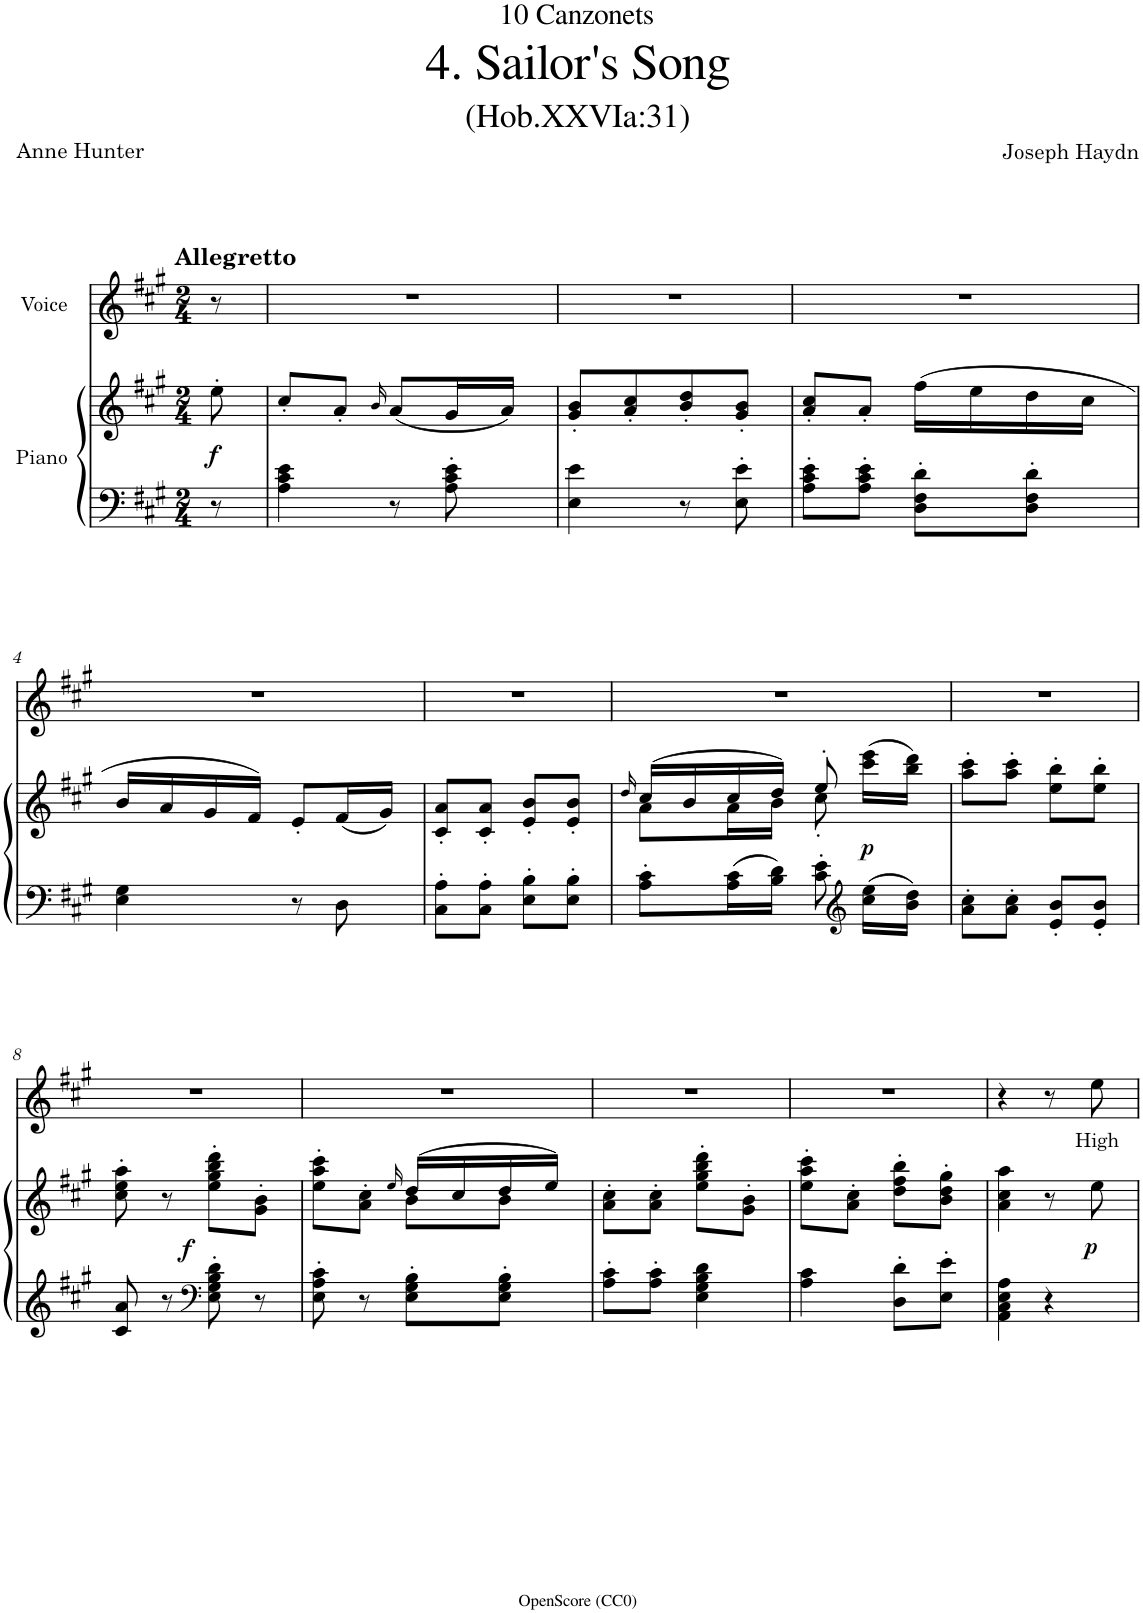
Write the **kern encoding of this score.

**kern	**kern	**dynam	**kern	**text
*part2	*part2	*part2	*part1	*part1
*staff3	*staff2	*staff2/3	*staff1	*staff1
*I"Piano	*	*	*I"Voice	*
*I'Pno	*	*	*	*
*clefF4	*clefG2	*	*clefG2	*
*k[f#c#g#]	*k[f#c#g#]	*	*k[f#c#g#]	*
*M2/4	*M2/4	*	*M2/4	*
=	=	=	=	=
!	!	!	!LO:TX:a:B:t=Allegretto	!
!	!	!LO:DY:b	!	!
8r	8ee'\	f	8r	.
=1	=1	=1	=1	=1
4A\ 4c#\ 4e\	8cc#'/L	.	2r	.
.	8a'/J	.	.	.
.	16qb/	.	.	.
8r	(8a/L	.	.	.
8A\' 8c#\' 8e\'	16g#/L	.	.	.
.	16a/JJ)	.	.	.
=2	=2	=2	=2	=2
4E\ 4e\	8g#/' 8b/'L	.	2r	.
.	8a/' 8cc#/'	.	.	.
8r	8b/' 8dd/'	.	.	.
8E\' 8e\'	8g#/' 8b/'J	.	.	.
=3	=3	=3	=3	=3
8A\' 8c#\' 8e\'L	8a/' 8cc#/'L	.	2r	.
8A\' 8c#\' 8e\'J	8a'/J	.	.	.
8D\' 8F#\' 8d\'L	(16ff#\LL	.	.	.
.	16ee\	.	.	.
8D\' 8F#\' 8d\'J	16dd\	.	.	.
.	16cc#\JJ	.	.	.
!!LO:LB:g=z
=4	=4	=4	=4	=4
4E\ 4G#\	16b/LL	.	2r	.
.	16a/	.	.	.
.	16g#/	.	.	.
.	16f#/JJ)	.	.	.
8r	8e'/L	.	.	.
8D\	(16f#/L	.	.	.
.	16g#/JJ)	.	.	.
=5	=5	=5	=5	=5
8C#\' 8A\'L	8c#/' 8a/'L	.	2r	.
8C#\' 8A\'J	8c#/' 8a/'J	.	.	.
8E\' 8B\'L	8e/' 8b/'L	.	.	.
8E\' 8B\'J	8e/' 8b/'J	.	.	.
=6	=6	=6	=6	=6
.	16qdd/	.	.	.
*	*^	*	*	*
8A\' 8c#\'L	(16cc#/LL	8a\L	.	2r	.
.	16b/	.	.	.	.
16A\ 16c#\L	16cc#/	16a\L	.	.	.
16B\ 16d\JJ	16dd/JJ)	16b\JJ	.	.	.
8c#\' 8e\'	8ee'/	8cc#'\	.	.	.
*clefG2	*	*	*	*	*
!	!	!	!LO:DY:b	!	!
16cc#\ 16ee\LL	(16ccc#\ 16eee\LL	8ryy	p	.	.
16b\ 16dd\JJ	16bb\ 16ddd\JJ)	.	.	.	.
*	*v	*v	*	*	*
=7	=7	=7	=7	=7
8a\' 8cc#\'L	8aa\' 8ccc#\'L	.	2r	.
8a\' 8cc#\'J	8aa\' 8ccc#\'J	.	.	.
8e/' 8b/'L	8ee\' 8bb\'L	.	.	.
8e/' 8b/'J	8ee\' 8bb\'J	.	.	.
!!LO:LB:g=z
=8	=8	=8	=8	=8
8c#/ 8a/	8cc#\' 8ee\' 8aa\'	.	2r	.
8r	8r	.	.	.
*clefF4	*	*	*	*
!	!	!LO:DY:b	!	!
8E\' 8G#\' 8B\' 8d\'	8ee\' 8gg#\' 8bb\' 8ddd\'L	f	.	.
8r	8g#\' 8b\'J	.	.	.
=9	=9	=9	=9	=9
*	*^	*	*	*
8E\' 8A\' 8c#\'	8ee\' 8aa\' 8ccc#\'L	4ryy	.	2r	.
8r	8a\' 8cc#\'J	.	.	.	.
.	16qee/	.	.	.	.
8E\' 8G#\' 8B\'L	(16dd/LL	8b\L	.	.	.
.	16cc#/	.	.	.	.
8E\' 8G#\' 8B\'J	16dd/	8b\J	.	.	.
.	16ee/JJ)	.	.	.	.
*	*v	*v	*	*	*
=10	=10	=10	=10	=10
8A\' 8c#\'L	8a\' 8cc#\'L	.	2r	.
8A\' 8c#\'J	8a\' 8cc#\'J	.	.	.
4E\ 4G#\ 4B\ 4d\	8ee\' 8gg#\' 8bb\' 8ddd\'L	.	.	.
.	8g#\' 8b\'J	.	.	.
=11	=11	=11	=11	=11
4A\ 4c#\	8ee\' 8aa\' 8ccc#\'L	.	2r	.
.	8a\' 8cc#\'J	.	.	.
8D\' 8d\'L	8dd\' 8ff#\' 8bb\'L	.	.	.
8E\' 8e\'J	8b\' 8dd\' 8gg#\'J	.	.	.
=12	=12	=12	=12	=12
4AA\ 4C#\ 4E\ 4A\	4a\ 4cc#\ 4aa\	.	4r	.
4r	8r	.	8r	.
!	!	!LO:DY:b	!	!LO:LY:b
.	8ee\	p	8ee\	High
=	=	=	=	=
*-	*-	*-	*-	*-
